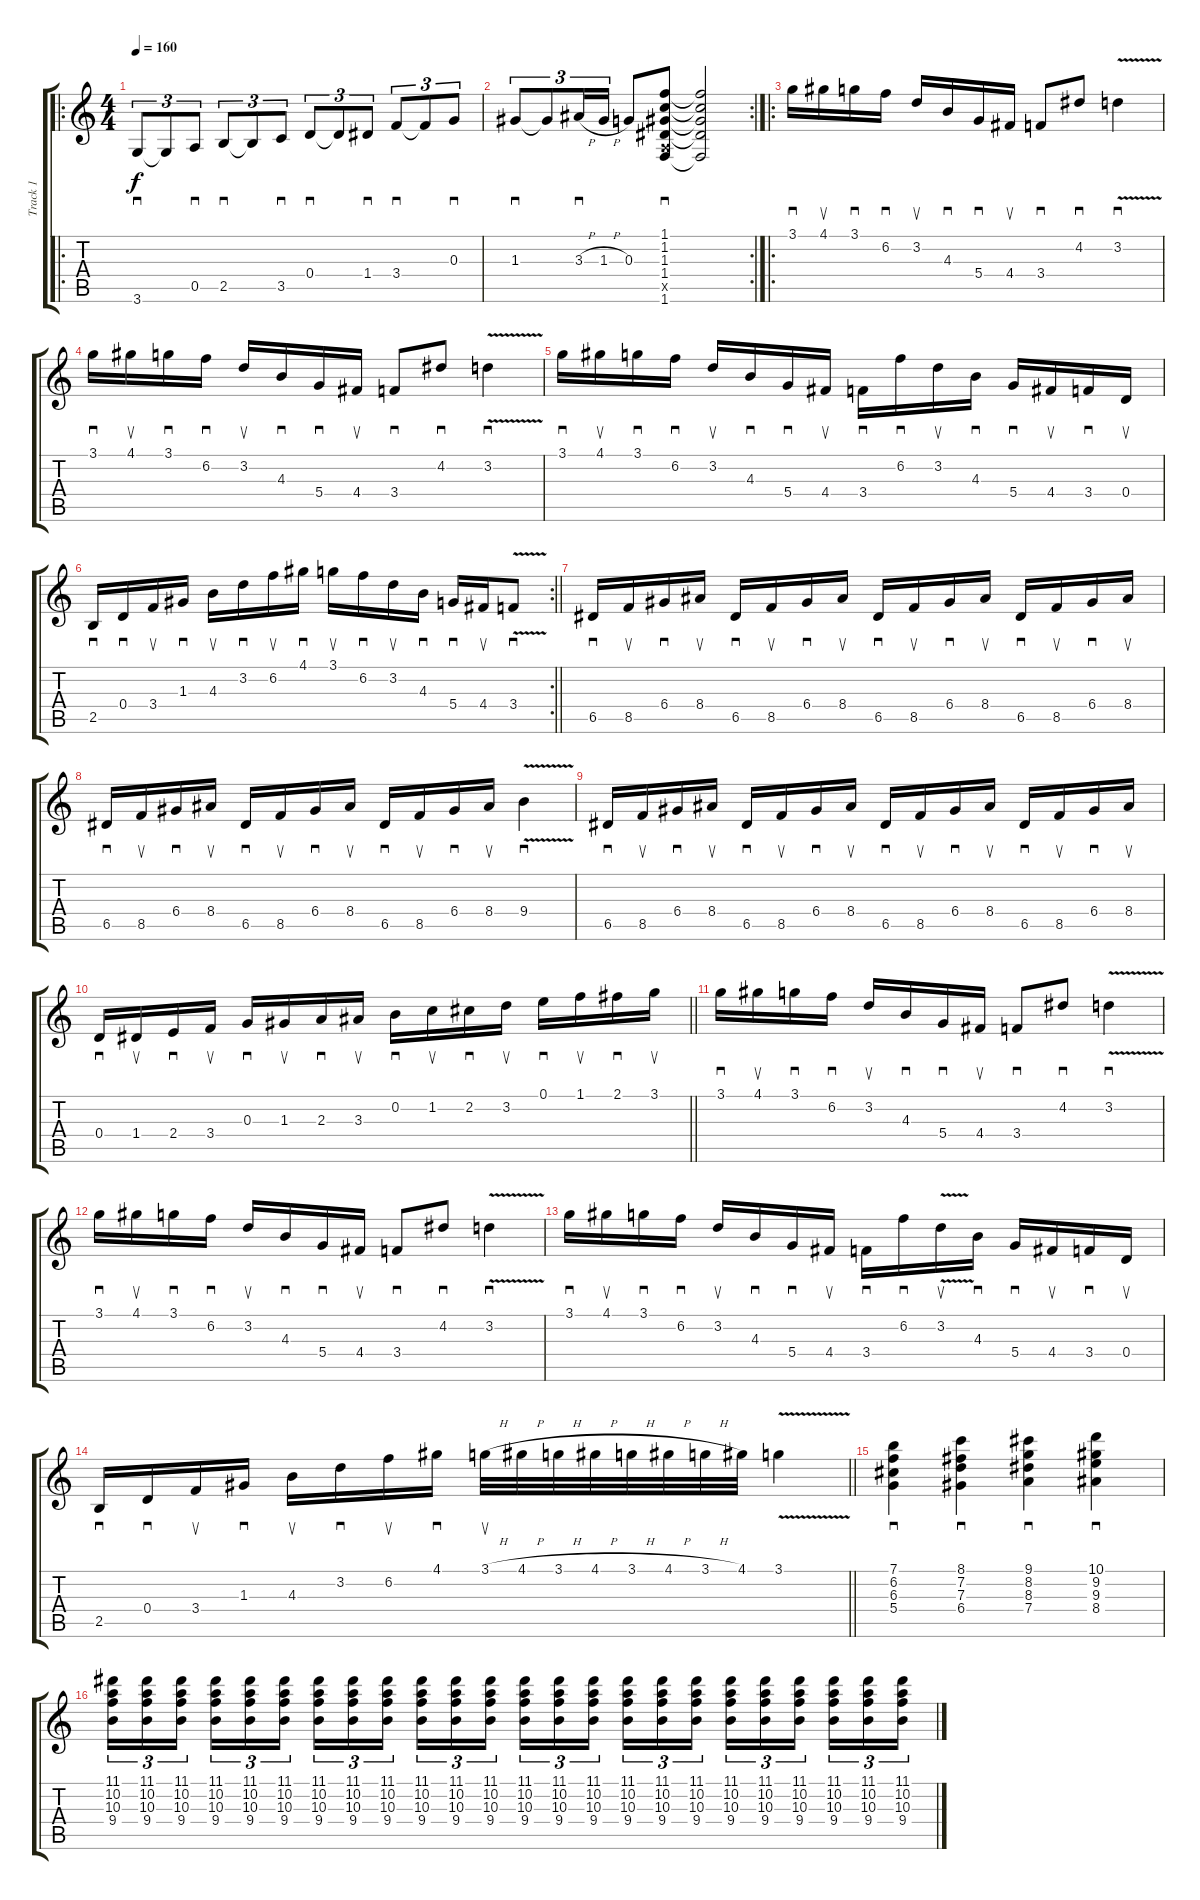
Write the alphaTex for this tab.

\track ("Track 1" "Track 1") {instrument acousticguitarnylon}
\staff {score tabs}
\tuning (E4 B3 G3 D3 A2 E2) {hide}
\ro
\ts (4 4)
\tempo 160
\clef g2
\ks c
3.6.8{sd tu (3 2) dy f} 3.6{t}.8{tu (3 2)} 0.5.8{sd tu (3 2)} 2.5.8{sd tu (3 2)} 2.5{t}.8{tu (3 2)} 3.5.8{sd tu (3 2)} 0.4.8{sd tu (3 2)} 0.4{t}.8{tu (3 2)} 1.4.8{sd tu (3 2)} 3.4.8{sd tu (3 2)} 3.4{t}.8{tu (3 2)} 0.3.8{sd tu (3 2)} |
\rc 2
1.3.8{sd tu (3 2)} 1.3{t}.8{tu (3 2)} 3.3{h}.16{sd tu (3 2)} 1.3{h}.16{tu (3 2)} 0.3.8 (1.1 1.2 1.3 1.4 0.5{x} 1.6).8{sd} (1.1{t} 1.2{t} 1.3{t} 1.4{t} 1.6{t}).2 |
\ro
3.1.16{sd} 4.1.16{su} 3.1.16{sd} 6.2.16{sd} 3.2.16{su} 4.3.16{sd} 5.4.16{sd} 4.4.16{su} 3.4.8{sd} 4.2.8{sd} 3.2{v}.4{sd} |
3.1.16{sd} 4.1.16{su} 3.1.16{sd} 6.2.16{sd} 3.2.16{su} 4.3.16{sd} 5.4.16{sd} 4.4.16{su} 3.4.8{sd} 4.2.8{sd} 3.2{v}.4{sd} |
3.1.16{sd} 4.1.16{su} 3.1.16{sd} 6.2.16{sd} 3.2.16{su} 4.3.16{sd} 5.4.16{sd} 4.4.16{su} 3.4.16{sd} 6.2.16{sd} 3.2.16{su} 4.3.16{sd} 5.4.16{sd} 4.4.16{su} 3.4.16{sd} 0.4.16{su} |
\rc 2
\barLineRight lightlight
2.5.16{sd} 0.4.16{sd} 3.4.16{su} 1.3.16{sd} 4.3.16{su} 3.2.16{sd} 6.2.16{su} 4.1.16{sd} 3.1.16{su} 6.2.16{sd} 3.2.16{su} 4.3.16{sd} 5.4.16{sd} 4.4.16{su} 3.4{v}.8{sd} |
6.5.16{sd} 8.5.16{su} 6.4.16{sd} 8.4.16{su} 6.5.16{sd} 8.5.16{su} 6.4.16{sd} 8.4.16{su} 6.5.16{sd} 8.5.16{su} 6.4.16{sd} 8.4.16{su} 6.5.16{sd} 8.5.16{su} 6.4.16{sd} 8.4.16{su} |
6.5.16{sd} 8.5.16{su} 6.4.16{sd} 8.4.16{su} 6.5.16{sd} 8.5.16{su} 6.4.16{sd} 8.4.16{su} 6.5.16{sd} 8.5.16{su} 6.4.16{sd} 8.4.16{su} 9.4{v}.4{sd} |
6.5.16{sd} 8.5.16{su} 6.4.16{sd} 8.4.16{su} 6.5.16{sd} 8.5.16{su} 6.4.16{sd} 8.4.16{su} 6.5.16{sd} 8.5.16{su} 6.4.16{sd} 8.4.16{su} 6.5.16{sd} 8.5.16{su} 6.4.16{sd} 8.4.16{su} |
\barLineRight lightlight
0.4.16{sd} 1.4.16{su} 2.4.16{sd} 3.4.16{su} 0.3.16{sd} 1.3.16{su} 2.3.16{sd} 3.3.16{su} 0.2.16{sd} 1.2.16{su} 2.2.16{sd} 3.2.16{su} 0.1.16{sd} 1.1.16{su} 2.1.16{sd} 3.1.16{su} |
3.1.16{sd} 4.1.16{su} 3.1.16{sd} 6.2.16{sd} 3.2.16{su} 4.3.16{sd} 5.4.16{sd} 4.4.16{su} 3.4.8{sd} 4.2.8{sd} 3.2{v}.4{sd} |
3.1.16{sd} 4.1.16{su} 3.1.16{sd} 6.2.16{sd} 3.2.16{su} 4.3.16{sd} 5.4.16{sd} 4.4.16{su} 3.4.8{sd} 4.2.8{sd} 3.2{v}.4{sd} |
3.1.16{sd} 4.1.16{su} 3.1.16{sd} 6.2.16{sd} 3.2.16{su} 4.3.16{sd} 5.4.16{sd} 4.4.16{su} 3.4.16{sd} 6.2.16{sd} 3.2{v}.16{su} 4.3.16{sd} 5.4.16{sd} 4.4.16{su} 3.4.16{sd} 0.4.16{su} |
\barLineRight lightlight
2.5.16{sd} 0.4.16{sd} 3.4.16{su} 1.3.16{sd} 4.3.16{su} 3.2.16{sd} 6.2.16{su} 4.1.16{sd} 3.1{h}.32{su} 4.1{h}.32 3.1{h}.32 4.1{h}.32 3.1{h}.32 4.1{h}.32 3.1{h}.32 4.1.32 3.1{v}.4 |
(7.1 6.2 6.3 5.4).4{sd} (8.1 7.2 7.3 6.4).4{sd} (9.1 8.2 8.3 7.4).4{sd} (10.1 9.2 9.3 8.4).4{sd} |
(11.1 10.2 10.3 9.4).16{tu (3 2)} (11.1 10.2 10.3 9.4).16{tu (3 2)} (11.1 10.2 10.3 9.4).16{tu (3 2)} (11.1 10.2 10.3 9.4).16{tu (3 2)} (11.1 10.2 10.3 9.4).16{tu (3 2)} (11.1 10.2 10.3 9.4).16{tu (3 2)} (11.1 10.2 10.3 9.4).16{tu (3 2)} (11.1 10.2 10.3 9.4).16{tu (3 2)} (11.1 10.2 10.3 9.4).16{tu (3 2)} (11.1 10.2 10.3 9.4).16{tu (3 2)} (11.1 10.2 10.3 9.4).16{tu (3 2)} (11.1 10.2 10.3 9.4).16{tu (3 2)} (11.1 10.2 10.3 9.4).16{tu (3 2)} (11.1 10.2 10.3 9.4).16{tu (3 2)} (11.1 10.2 10.3 9.4).16{tu (3 2)} (11.1 10.2 10.3 9.4).16{tu (3 2)} (11.1 10.2 10.3 9.4).16{tu (3 2)} (11.1 10.2 10.3 9.4).16{tu (3 2)} (11.1 10.2 10.3 9.4).16{tu (3 2)} (11.1 10.2 10.3 9.4).16{tu (3 2)} (11.1 10.2 10.3 9.4).16{tu (3 2)} (11.1 10.2 10.3 9.4).16{tu (3 2)} (11.1 10.2 10.3 9.4).16{tu (3 2)} (11.1 10.2 10.3 9.4).16{tu (3 2)}
